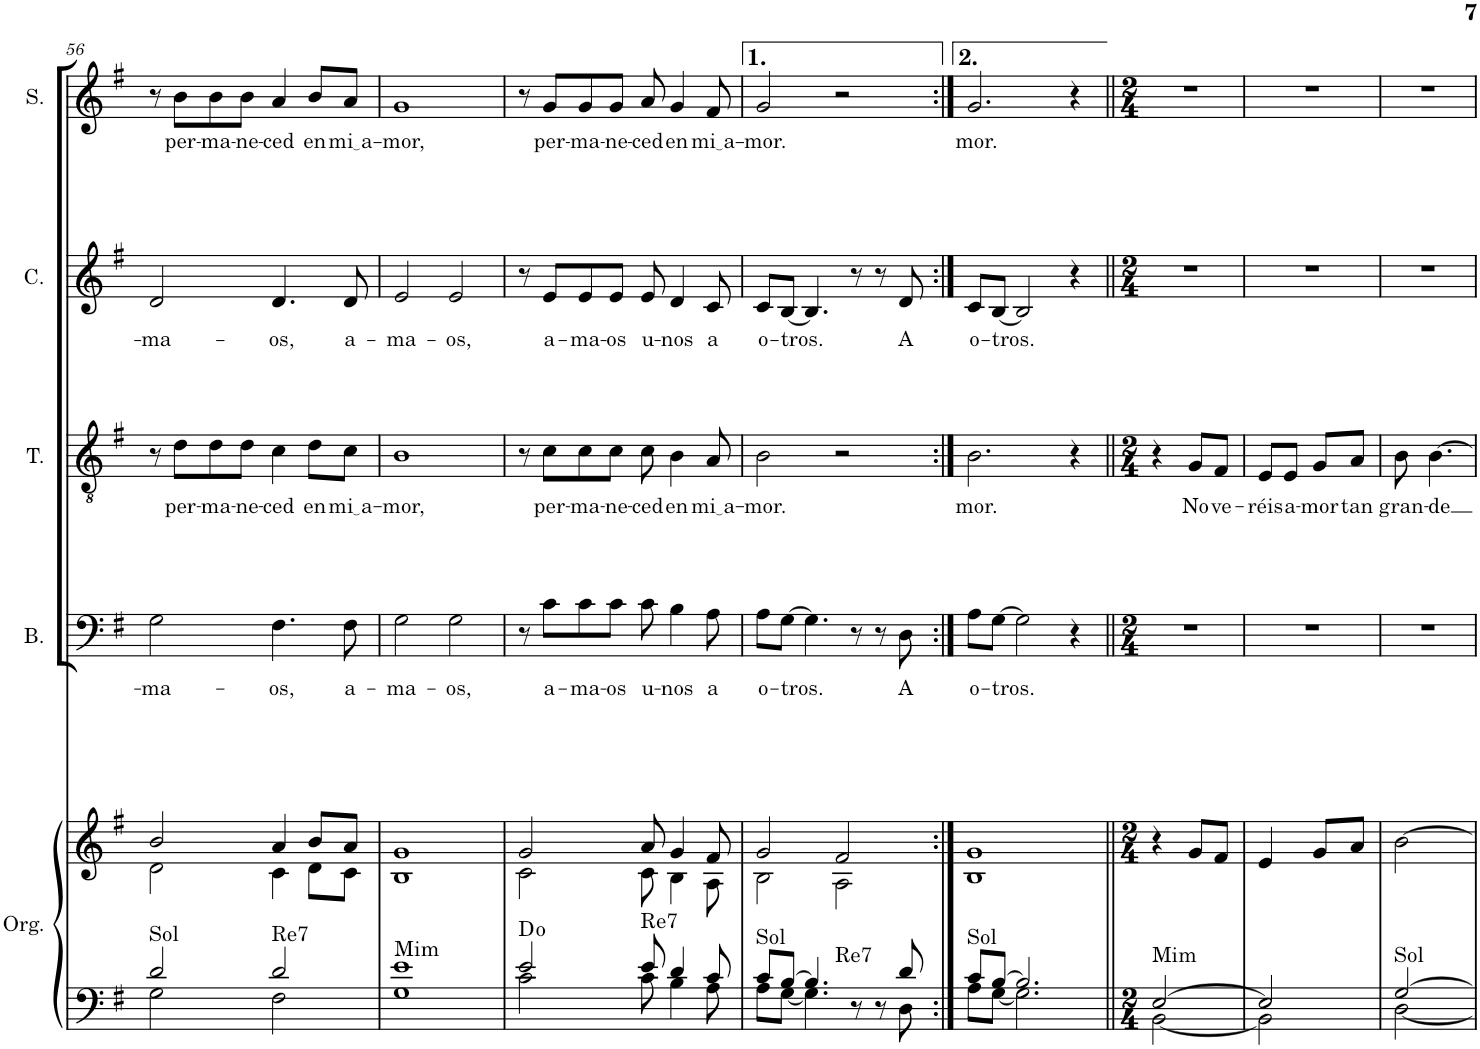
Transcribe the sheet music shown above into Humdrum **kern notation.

**kern	**kern	**harte	**kern	**text	**kern	**text	**kern	**text	**kern	**text
*part5	*part5	*part5	*part4	*part4	*part3	*part3	*part2	*part2	*part1	*part1
*staff6	*staff5	*	*staff4	*staff4	*staff3	*staff3	*staff2	*staff2	*staff1	*staff1
*I"Órgano	*	*	*I"Bajo	*	*I"Tenor	*	*I"Contralto	*	*I"Soprano	*
*	*	*	*I'B.	*	*I'T.	*	*I'C.	*	*I'S.	*
!!LO:PB:g=z
*clefF4	*clefG2	*	*clefF4	*	*clefGv2	*	*clefG2	*	*clefG2	*
*k[f#]	*k[f#]	*	*k[f#]	*	*k[f#]	*	*k[f#]	*	*k[f#]	*
*M4/4	*M4/4	*	*M4/4	*	*M4/4	*	*M4/4	*	*M4/4	*
=56	=56	=56	=56	=56	=56	=56	=56	=56	=56	=56
*^	*^	*	*	*	*	*	*	*	*	*
!	!	!	!	!LO:H:kt=Sol	!	!LO:LY:b	!	!	!	!LO:LY:b	!	!
2d/	2G\	2b/	2d\	N	2G\	-ma-	8r	.	2d/	-ma-	8r	.
!	!	!	!	!	!	!	!	!LO:LY:b	!	!	!	!LO:LY:b
.	.	.	.	.	.	.	8d\L	per-	.	.	8b\L	per-
!	!	!	!	!	!	!	!	!LO:LY:b	!	!	!	!LO:LY:b
.	.	.	.	.	.	.	8d\	-ma-	.	.	8b\	-ma-
!	!	!	!	!	!	!	!	!LO:LY:b	!	!	!	!LO:LY:b
.	.	.	.	.	.	.	8d\J	-ne-	.	.	8b\J	-ne-
!	!	!	!	!LO:H:kt=Re7	!	!LO:LY:b	!	!LO:LY:b	!	!LO:LY:b	!	!LO:LY:b
2d/	2F#\	4a/	4c\	N	4.F#\	-os,	4c\	-ced	4.d/	-os,	4a/	-ced
!	!	!	!	!	!	!	!	!LO:LY:b	!	!	!	!LO:LY:b
.	.	8b/L	8d\L	.	.	.	8d\L	en	.	.	8b/L	en
!	!	!	!	!	!	!LO:LY:b	!	!LO:LY:b	!	!LO:LY:b	!	!LO:LY:b
.	.	8a/J	8c\J	.	8F#\	a-	8c\J	mi a	8d/	a-	8a/J	mi a
=57	=57	=57	=57	=57	=57	=57	=57	=57	=57	=57	=57	=57
!	!	!	!	!LO:H:kt=Mim	!	!LO:LY:b	!	!LO:LY:b	!	!LO:LY:b	!	!LO:LY:b
1e	1G	1g	1B	N	2G\	-ma-	1B	-mor,	2e/	-ma-	1g	-mor,
!	!	!	!	!	!	!LO:LY:b	!	!	!	!LO:LY:b	!	!
.	.	.	.	.	2G\	-os,	.	.	2e/	-os,	.	.
=58	=58	=58	=58	=58	=58	=58	=58	=58	=58	=58	=58	=58
2e/	2c\	2g/	2c\	D:dim	8r	.	8r	.	8r	.	8r	.
!	!	!	!	!	!	!LO:LY:b	!	!LO:LY:b	!	!LO:LY:b	!	!LO:LY:b
.	.	.	.	.	8c\L	a-	8c\L	per-	8e/L	a-	8g/L	per-
!	!	!	!	!	!	!LO:LY:b	!	!LO:LY:b	!	!LO:LY:b	!	!LO:LY:b
.	.	.	.	.	8c\	-ma-	8c\	-ma-	8e/	-ma-	8g/	-ma-
!	!	!	!	!	!	!LO:LY:b	!	!LO:LY:b	!	!LO:LY:b	!	!LO:LY:b
.	.	.	.	.	8c\J	-os	8c\J	-ne-	8e/J	-os	8g/J	-ne-
!	!	!	!	!LO:H:kt=Re7	!	!LO:LY:b	!	!LO:LY:b	!	!LO:LY:b	!	!LO:LY:b
8e/	8c\	8a/	8c\	N	8c\	u-	8c\	-ced	8e/	u-	8a/	-ced
!	!	!	!	!	!	!LO:LY:b	!	!LO:LY:b	!	!LO:LY:b	!	!LO:LY:b
4d/	4B\	4g/	4B\	.	4B\	-nos	4B\	en	4d/	-nos	4g/	en
!	!	!	!	!	!	!LO:LY:b	!	!LO:LY:b	!	!LO:LY:b	!	!LO:LY:b
8c/	8A\	8f#/	8A\	.	8A\	a	8A/	mi a	8c/	a	8f#/	mi a
=59	=59	=59	=59	=59	=59	=59	=59	=59	=59	=59	=59	=59
!	!	!	!	!LO:H:kt=Sol	!	!LO:LY:b	!	!LO:LY:b	!	!LO:LY:b	!	!LO:LY:b
*	*	*	*^	*	*	*	*	*	*	*	*	*
8c/L	8A\L	2g/	2B\	4ryy	N	8A\L	o-	2B\	-mor.	8c/L	o-	2g/	-mor.
!	!	!	!	!	!	!	!LO:LY:b	!	!	!	!LO:LY:b	!	!
[8B/J	[8G\J	.	.	.	.	[8G\J	-tros.	.	.	[8B/J	-tros.	.	.
!	!	!	!	!	!LO:H:kt=Re7	!	!	!	!	!	!	!	!
4.B/]	4.G\]	.	.	2.ryy	N	4.G\]	.	.	.	4.B/]	.	.	.
.	.	2f#/	2A\	.	.	.	.	2r	.	.	.	2r	.
8r	4ryy	.	.	.	.	8r	.	.	.	8r	.	.	.
8r	.	.	.	.	.	8r	.	.	.	8r	.	.	.
!	!	!	!	!	!	!	!LO:LY:b	!	!	!	!LO:LY:b	!	!
8d/	8D\	.	.	.	.	8D\	A	.	.	8d/	A	.	.
=60:|!	=60:|!	=60:|!	=60:|!	=60:|!	=60:|!	=60:|!	=60:|!	=60:|!	=60:|!	=60:|!	=60:|!	=60:|!	=60:|!
!	!	!	!	!	!LO:H:kt=Sol	!	!LO:LY:b	!	!LO:LY:b	!	!LO:LY:b	!	!LO:LY:b
*	*	*	*v	*v	*	*	*	*	*	*	*	*	*
8c/L	8A\L	1g	1B	N	8A\L	o-	2.B\	-mor.	8c/L	o-	2.g/	-mor.
!	!	!	!	!	!	!LO:LY:b	!	!	!	!LO:LY:b	!	!
[8B/J	[8G\J	.	.	.	[8G\J	-tros.	.	.	[8B/J	-tros.	.	.
2.B/]	2.G\]	.	.	.	2G\]	.	.	.	2B/]	.	.	.
.	.	.	.	.	4r	.	4r	.	4r	.	4r	.
*	*	*v	*v	*	*	*	*	*	*	*	*	*
=61||	=61||	=61||	=61||	=61||	=61||	=61||	=61||	=61||	=61||	=61||	=61||
*M2/4	*	*M2/4	*	*M2/4	*	*M2/4	*	*M2/4	*	*M2/4	*
!	!	!	!LO:H:kt=Mim	!	!	!	!	!	!	!	!
[2E/	[2BB\	4r	N	2r	.	4r	.	2r	.	2r	.
!	!	!	!	!	!	!	!LO:LY:b	!	!	!	!
.	.	8g/L	.	.	.	8G/L	No	.	.	.	.
!	!	!	!	!	!	!	!LO:LY:b	!	!	!	!
.	.	8f#/J	.	.	.	8F#/J	ve-	.	.	.	.
=62	=62	=62	=62	=62	=62	=62	=62	=62	=62	=62	=62
!	!	!	!	!	!	!	!LO:LY:b	!	!	!	!
2E/]	2BB\]	4e/	.	2r	.	8E/L	-réis	2r	.	2r	.
!	!	!	!	!	!	!	!LO:LY:b	!	!	!	!
.	.	.	.	.	.	8E/J	a-	.	.	.	.
!	!	!	!	!	!	!	!LO:LY:b	!	!	!	!
.	.	8g/L	.	.	.	8G/L	-mor	.	.	.	.
!	!	!	!	!	!	!	!LO:LY:b	!	!	!	!
.	.	8a/J	.	.	.	8A/J	tan	.	.	.	.
=63	=63	=63	=63	=63	=63	=63	=63	=63	=63	=63	=63
!	!	!	!LO:H:kt=Sol	!	!	!	!LO:LY:b	!	!	!	!
[2G/	[2D\	[2b\	N	2r	.	8B\	gran-	2r	.	2r	.
!	!	!	!	!	!	!	!LO:LY:b	!	!	!	!
.	.	.	.	.	.	[4.B\	-de	.	.	.	.
*v	*v	*	*	*	*	*	*	*	*	*	*
=	=	=	=	=	=	=	=	=	=	=
*-	*-	*-	*-	*-	*-	*-	*-	*-	*-	*-
